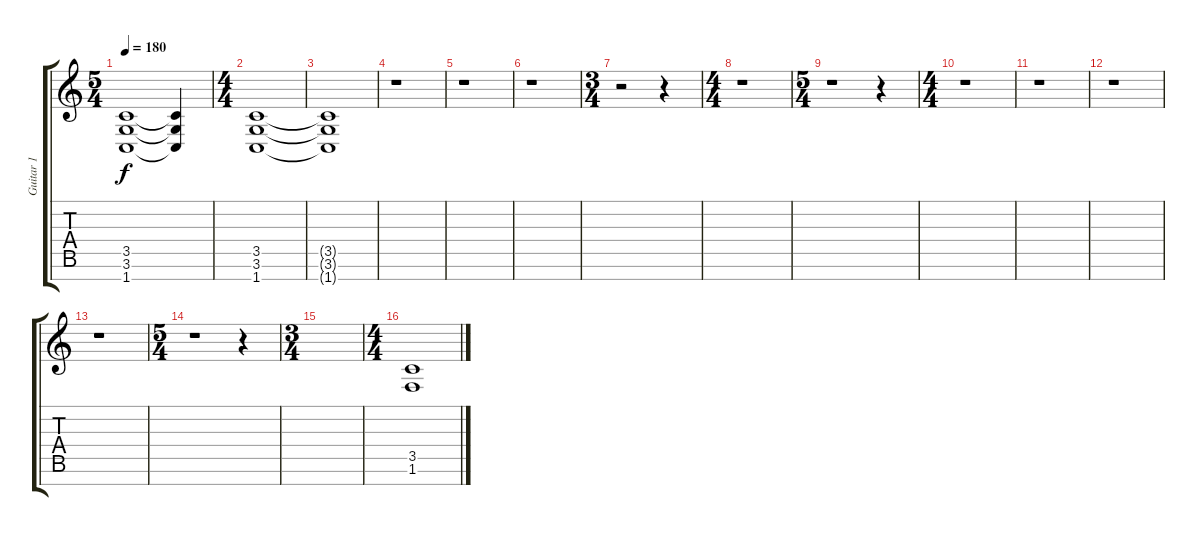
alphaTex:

\track ("Guitar 1" "Guitar 1") {instrument distortionguitar}
\staff {score tabs}
\tuning (E4 B3 G3 D3 A2 E2 B1) {hide}
\ts (5 4)
\tempo 180
\clef g2
\ks c
(3.5{t} 3.6{t} 1.7{t}).1{dy f} (3.5{t} 3.6{t} 1.7{t}).4 |
\ts (4 4)
(3.5 3.6 1.7).1 |
(3.5{t} 3.6{t} 1.7{t}).1 |
r.1 |
r.1 |
r.1 |
\ts (3 4)
r.2 r.4 |
\ts (4 4)
r.1 |
\ts (5 4)
r.1 r.4 |
\ts (4 4)
r.1 |
r.1 |
r.1 |
r.1 |
\ts (5 4)
r.1 r.4 |
\ts (3 4)
|
\ts (4 4)
(3.5 1.6).1
